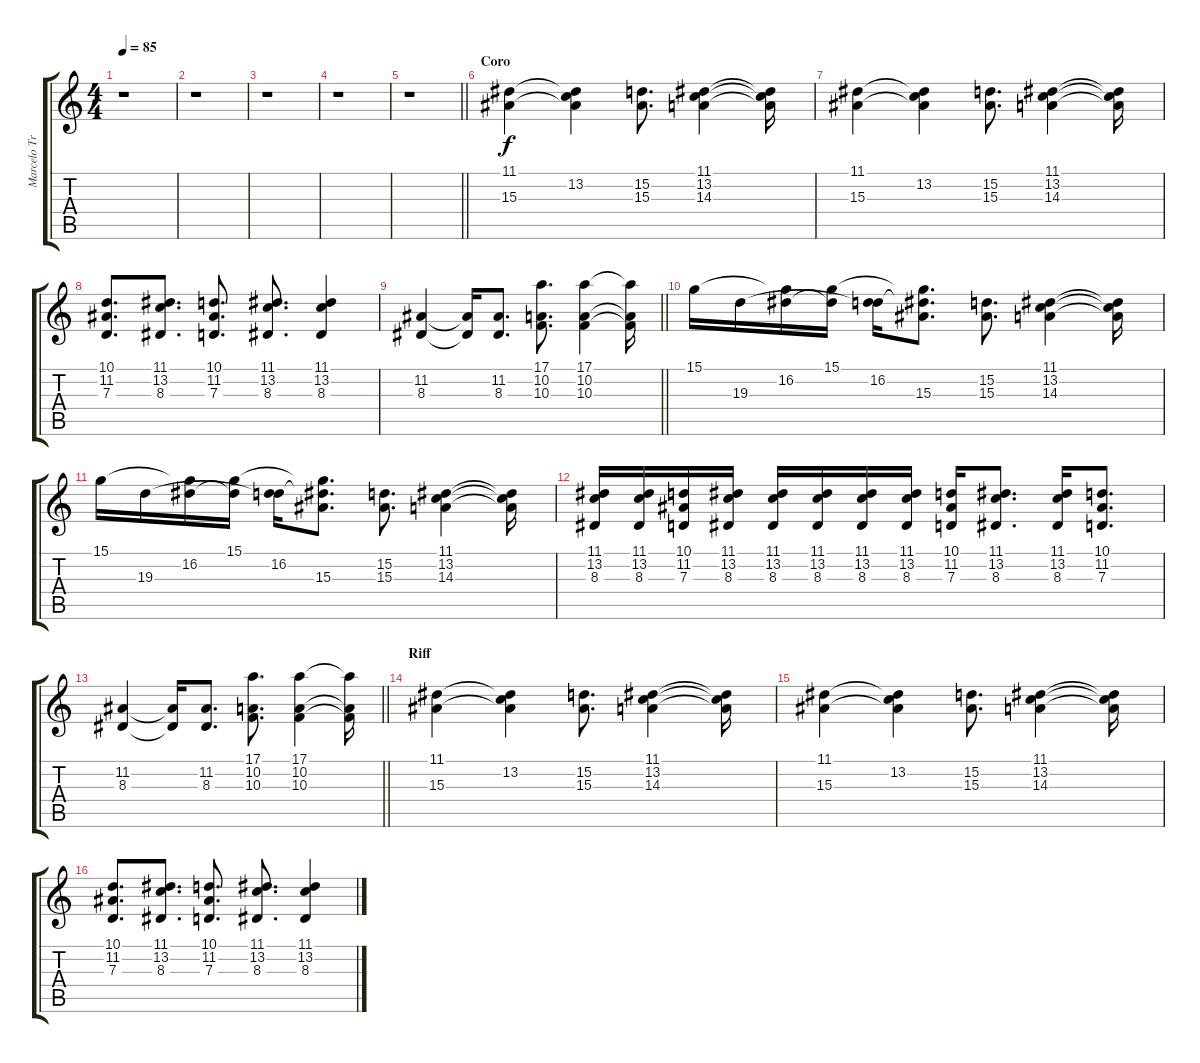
\track ("Marcelo Treviño" "Marcelo Tr") {instrument acousticgrandpiano}
\staff {score tabs}
\tuning (E4 B3 G3 D3 A2 E2) {hide}
\ts (4 4)
\tempo 85
\clef g2
\ks c
r.1{dy f} |
r.1 |
r.1 |
r.1 |
\barLineRight lightlight
r.1 |
\section ("" "Coro")
(11.1 15.3).4 (11.1{t} 13.2 15.3{t}).4 (15.2 15.3).8{d} (11.1 13.2 14.3).4 (11.1{t} 13.2{t} 14.3{t}).16 |
(11.1 15.3).4 (11.1{t} 13.2 15.3{t}).4 (15.2 15.3).8{d} (11.1 13.2 14.3).4 (11.1{t} 13.2{t} 14.3{t}).16 |
(10.1 11.2 7.3).8{d} (11.1 13.2 8.3).8{d} (10.1 11.2 7.3).8{d} (11.1 13.2 8.3).8{d} (11.1 13.2 8.3).4 |
\barLineRight lightlight
(11.2 8.3).4 (11.2{t} 8.3{t}).16 (11.2 8.3).8{d} (17.1 10.2 10.3).8{d} (17.1 10.2 10.3).4 (17.1{t} 10.2{t} 10.3{t}).16 |
15.1.16 19.3.16 (15.1{t} 16.2).16 (15.1 16.2{t}).16 (16.2 19.3{t}).16 (15.1{t} 16.2{t} 15.3).8{d} (15.2 15.3).8{d} (11.1 13.2 14.3).4 (11.1{t} 13.2{t} 14.3{t}).16 |
15.1.16 19.3.16 (15.1{t} 16.2).16 (15.1 16.2{t}).16 (16.2 19.3{t}).16 (15.1{t} 16.2{t} 15.3).8{d} (15.2 15.3).8{d} (11.1 13.2 14.3).4 (11.1{t} 13.2{t} 14.3{t}).16 |
(11.1 13.2 8.3).16 (11.1 13.2 8.3).16 (10.1 11.2 7.3).16 (11.1 13.2 8.3).16 (11.1 13.2 8.3).16 (11.1 13.2 8.3).16 (11.1 13.2 8.3).16 (11.1 13.2 8.3).16 (10.1 11.2 7.3).16 (11.1 13.2 8.3).8{d} (11.1 13.2 8.3).16 (10.1 11.2 7.3).8{d} |
\barLineRight lightlight
(11.2 8.3).4 (11.2{t} 8.3{t}).16 (11.2 8.3).8{d} (17.1 10.2 10.3).8{d} (17.1 10.2 10.3).4 (17.1{t} 10.2{t} 10.3{t}).16 |
\section ("" "Riff")
(11.1 15.3).4 (11.1{t} 13.2 15.3{t}).4 (15.2 15.3).8{d} (11.1 13.2 14.3).4 (11.1{t} 13.2{t} 14.3{t}).16 |
(11.1 15.3).4 (11.1{t} 13.2 15.3{t}).4 (15.2 15.3).8{d} (11.1 13.2 14.3).4 (11.1{t} 13.2{t} 14.3{t}).16 |
(10.1 11.2 7.3).8{d} (11.1 13.2 8.3).8{d} (10.1 11.2 7.3).8{d} (11.1 13.2 8.3).8{d} (11.1 13.2 8.3).4
